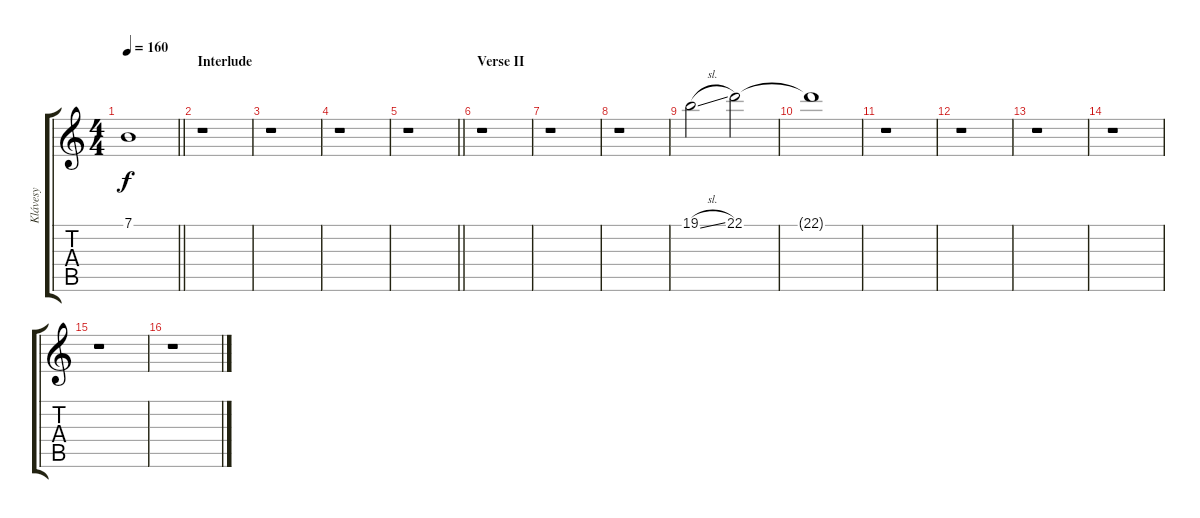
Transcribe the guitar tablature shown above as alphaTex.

\track ("Klávesy" "Klávesy") {instrument fx1rain}
\staff {score tabs}
\tuning (E4 B3 G3 D3 A2 E2) {hide}
\ts (4 4)
\tempo 160
\clef g2
\barLineRight lightlight
\ks c
7.1{t}.1{dy f} |
\section ("" "Interlude")
r.1 |
r.1 |
r.1 |
\barLineRight lightlight
r.1 |
\section ("" "Verse II")
r.1 |
r.1 |
r.1 |
19.1{sl}.2{instrument lead2sawtooth} 22.1.2 |
22.1{t}.1 |
r.1 |
r.1 |
r.1 |
r.1 |
r.1 |
r.1
